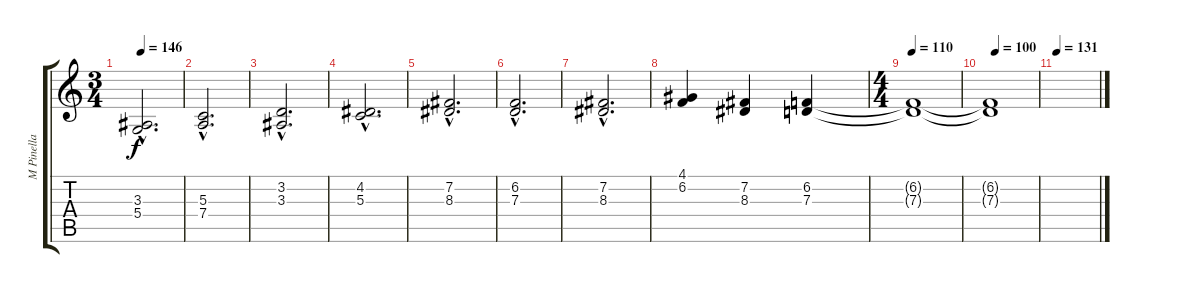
\track ("M Pinella" "M Pinella") {instrument stringensemble1}
\staff {score tabs}
\tuning (E4 B3 G3 D3 A2 E2) {hide}
\ts (3 4)
\tempo 146
\clef g2
\ks c
(3.3{hac} 5.4{hac}).2{d dy f} |
(5.3{hac} 7.4{hac}).2{d} |
(3.2{hac} 3.3{hac}).2{d} |
(4.2{hac} 5.3{hac}).2{d} |
(7.2{hac} 8.3{hac}).2{d} |
(6.2{hac} 7.3{hac}).2{d} |
(7.2{hac} 8.3{hac}).2{d} |
(4.1 6.2).4 (7.2 8.3).4 (6.2 7.3).4 |
\ts (4 4)
\tempo 110
(6.2{t} 7.3{t}).1 |
\tempo (100 0.125)
(6.2{t} 7.3{t}).1 |
\tempo 131
